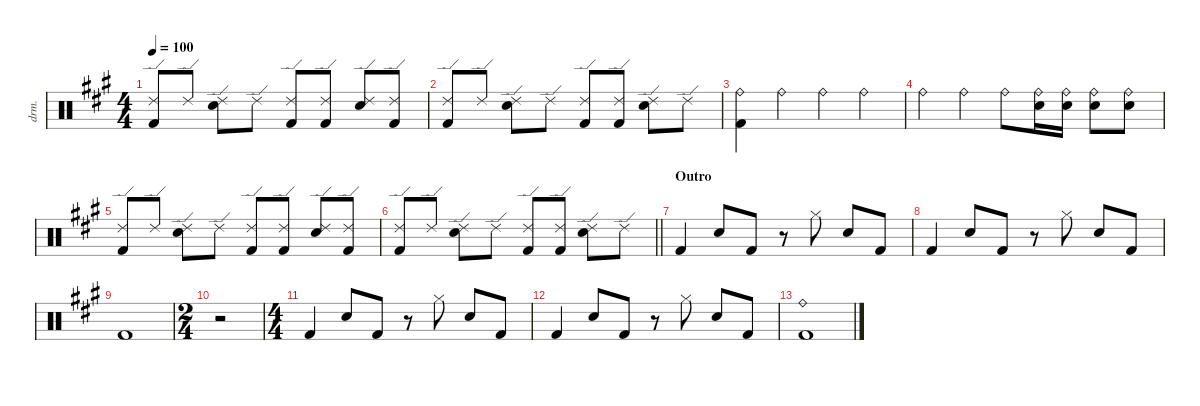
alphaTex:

\defaultSystemsLayout 4
\hideDynamics
\bracketExtendMode nobrackets
\otherSystemsTrackNameOrientation horizontal
\track ("Drums" "drm.") {instrument percussion}
\staff {score}
\articulation defaults
\ts (4 4)
\tempo 100
\clef neutral
\ks a
("Ride (edge) 2"{acc forcenatural} "Kick (hit) 2"{acc forcenatural}).8{dy f} "Ride (edge) 2"{acc forcenatural}.8 ("Ride (edge) 2"{acc forcenatural} "Snare (hit) 2"{acc forcenatural}).8 "Ride (edge) 2"{acc forcenatural}.8 ("Ride (edge) 2"{acc forcenatural} "Kick (hit) 2"{acc forcenatural}).8 ("Ride (edge) 2"{acc forcenatural} "Kick (hit) 2"{acc forcenatural}).8 ("Ride (edge) 2"{acc forcenatural} "Snare (hit) 2"{acc forcenatural}).8 ("Ride (edge) 2"{acc forcenatural} "Kick (hit) 2"{acc forcenatural}).8 |
("Ride (edge) 2"{acc forcenatural} "Kick (hit) 2"{acc forcenatural}).8 "Ride (edge) 2"{acc forcenatural}.8 ("Ride (edge) 2"{acc forcenatural} "Snare (hit) 2"{acc forcenatural}).8 "Ride (edge) 2"{acc forcenatural}.8 ("Ride (edge) 2"{acc forcenatural} "Kick (hit) 2"{acc forcenatural}).8 ("Ride (edge) 2"{acc forcenatural} "Kick (hit) 2"{acc forcenatural}).8 ("Ride (edge) 2"{acc forcenatural} "Snare (hit) 2"{acc forcenatural}).8 "Ride (edge) 2"{acc forcenatural}.8 |
("Ride (bell)"{acc forcenatural} "Kick (hit) 2"{acc forcenatural}).4 "Ride (bell)"{acc forcenatural}.4 "Ride (bell)"{acc forcenatural}.4 "Ride (bell)"{acc forcenatural}.4 |
"Ride (bell)"{acc forcenatural}.4 "Ride (bell)"{acc forcenatural}.4 "Ride (bell)"{acc forcenatural}.8 ("Ride (bell)"{acc forcenatural} "Snare (hit) 2"{acc forcenatural}).16 ("Ride (bell)"{acc forcenatural} "Snare (hit) 2"{acc forcenatural}).16 ("Ride (bell)"{acc forcenatural} "Snare (hit) 2"{acc forcenatural}).8 ("Ride (bell)"{acc forcenatural} "Snare (hit) 2"{acc forcenatural}).8 |
("Ride (edge) 2"{acc forcenatural} "Kick (hit) 2"{acc forcenatural}).8 "Ride (edge) 2"{acc forcenatural}.8 ("Ride (edge) 2"{acc forcenatural} "Snare (hit) 2"{acc forcenatural}).8 "Ride (edge) 2"{acc forcenatural}.8 ("Ride (edge) 2"{acc forcenatural} "Kick (hit) 2"{acc forcenatural}).8 ("Ride (edge) 2"{acc forcenatural} "Kick (hit) 2"{acc forcenatural}).8 ("Ride (edge) 2"{acc forcenatural} "Snare (hit) 2"{acc forcenatural}).8 ("Ride (edge) 2"{acc forcenatural} "Kick (hit) 2"{acc forcenatural}).8 |
\barLineRight lightlight
("Ride (edge) 2"{acc forcenatural} "Kick (hit) 2"{acc forcenatural}).8 "Ride (edge) 2"{acc forcenatural}.8 ("Ride (edge) 2"{acc forcenatural} "Snare (hit) 2"{acc forcenatural}).8 "Ride (edge) 2"{acc forcenatural}.8 ("Ride (edge) 2"{acc forcenatural} "Kick (hit) 2"{acc forcenatural}).8 ("Ride (edge) 2"{acc forcenatural} "Kick (hit) 2"{acc forcenatural}).8 ("Ride (edge) 2"{acc forcenatural} "Snare (hit) 2"{acc forcenatural}).8 "Ride (edge) 2"{acc forcenatural}.8 |
\section ("" "Outro")
"Kick (hit) 2"{acc forcenatural}.4 "Snare (hit) 2"{acc forcenatural}.8 "Kick (hit) 2"{acc forcenatural}.8 r.8 "Hi-Hat (closed)"{acc forcenatural}.8 "Snare (hit) 2"{acc forcenatural}.8 "Kick (hit) 2"{acc forcenatural}.8 |
"Kick (hit) 2"{acc forcenatural}.4 "Snare (hit) 2"{acc forcenatural}.8 "Kick (hit) 2"{acc forcenatural}.8 r.8 "Hi-Hat (closed)"{acc forcenatural}.8 "Snare (hit) 2"{acc forcenatural}.8 "Kick (hit) 2"{acc forcenatural}.8 |
"Kick (hit) 2"{acc forcenatural}.1 |
\ts (2 4)
\beaming (8 2 2)
r.2 |
\ts (4 4)
\beaming (8 2 2 2 2)
"Kick (hit) 2"{acc forcenatural}.4 "Snare (hit) 2"{acc forcenatural}.8 "Kick (hit) 2"{acc forcenatural}.8 r.8 "Hi-Hat (closed)"{acc forcenatural}.8 "Snare (hit) 2"{acc forcenatural}.8 "Kick (hit) 2"{acc forcenatural}.8 |
"Kick (hit) 2"{acc forcenatural}.4 "Snare (hit) 2"{acc forcenatural}.8 "Kick (hit) 2"{acc forcenatural}.8 r.8 "Hi-Hat (closed)"{acc forcenatural}.8 "Snare (hit) 2"{acc forcenatural}.8 "Kick (hit) 2"{acc forcenatural}.8 |
("Ride (bell)"{acc forcenatural} "Kick (hit) 2"{acc forcenatural}).1
